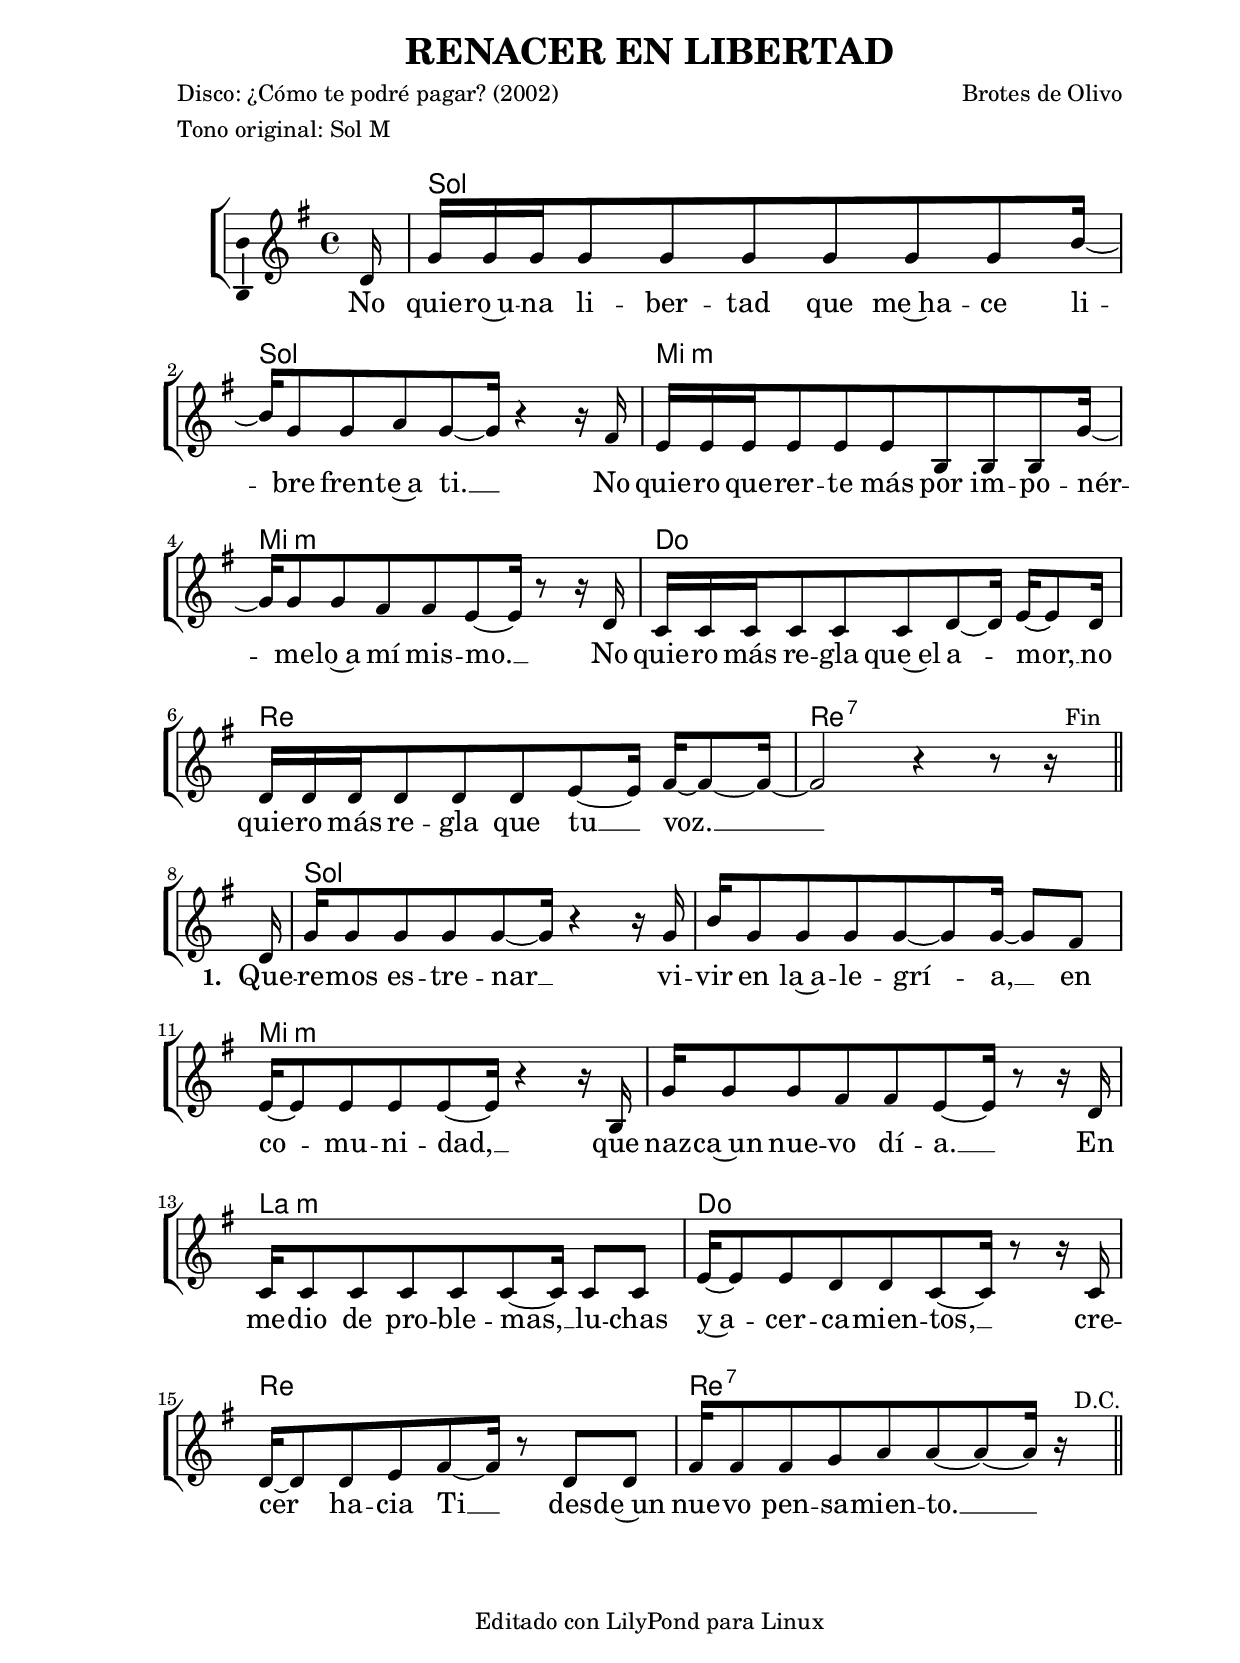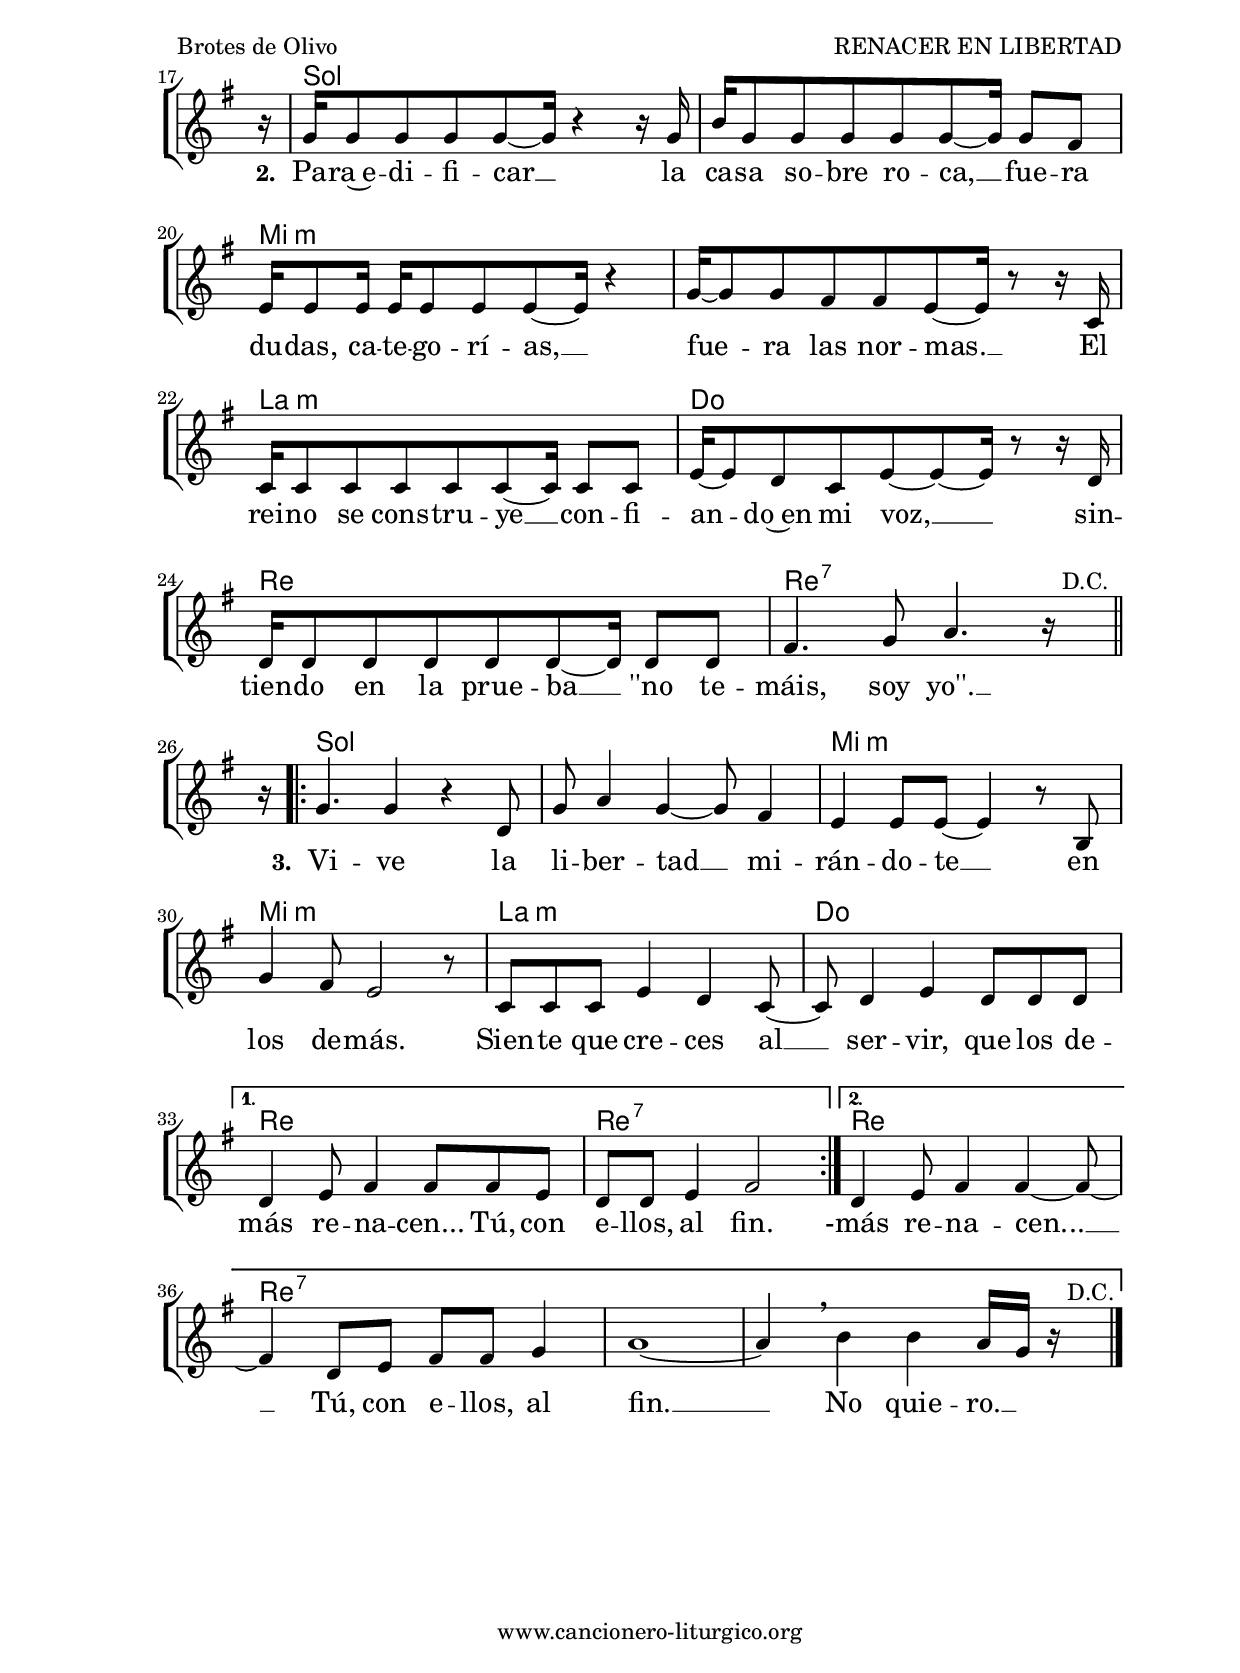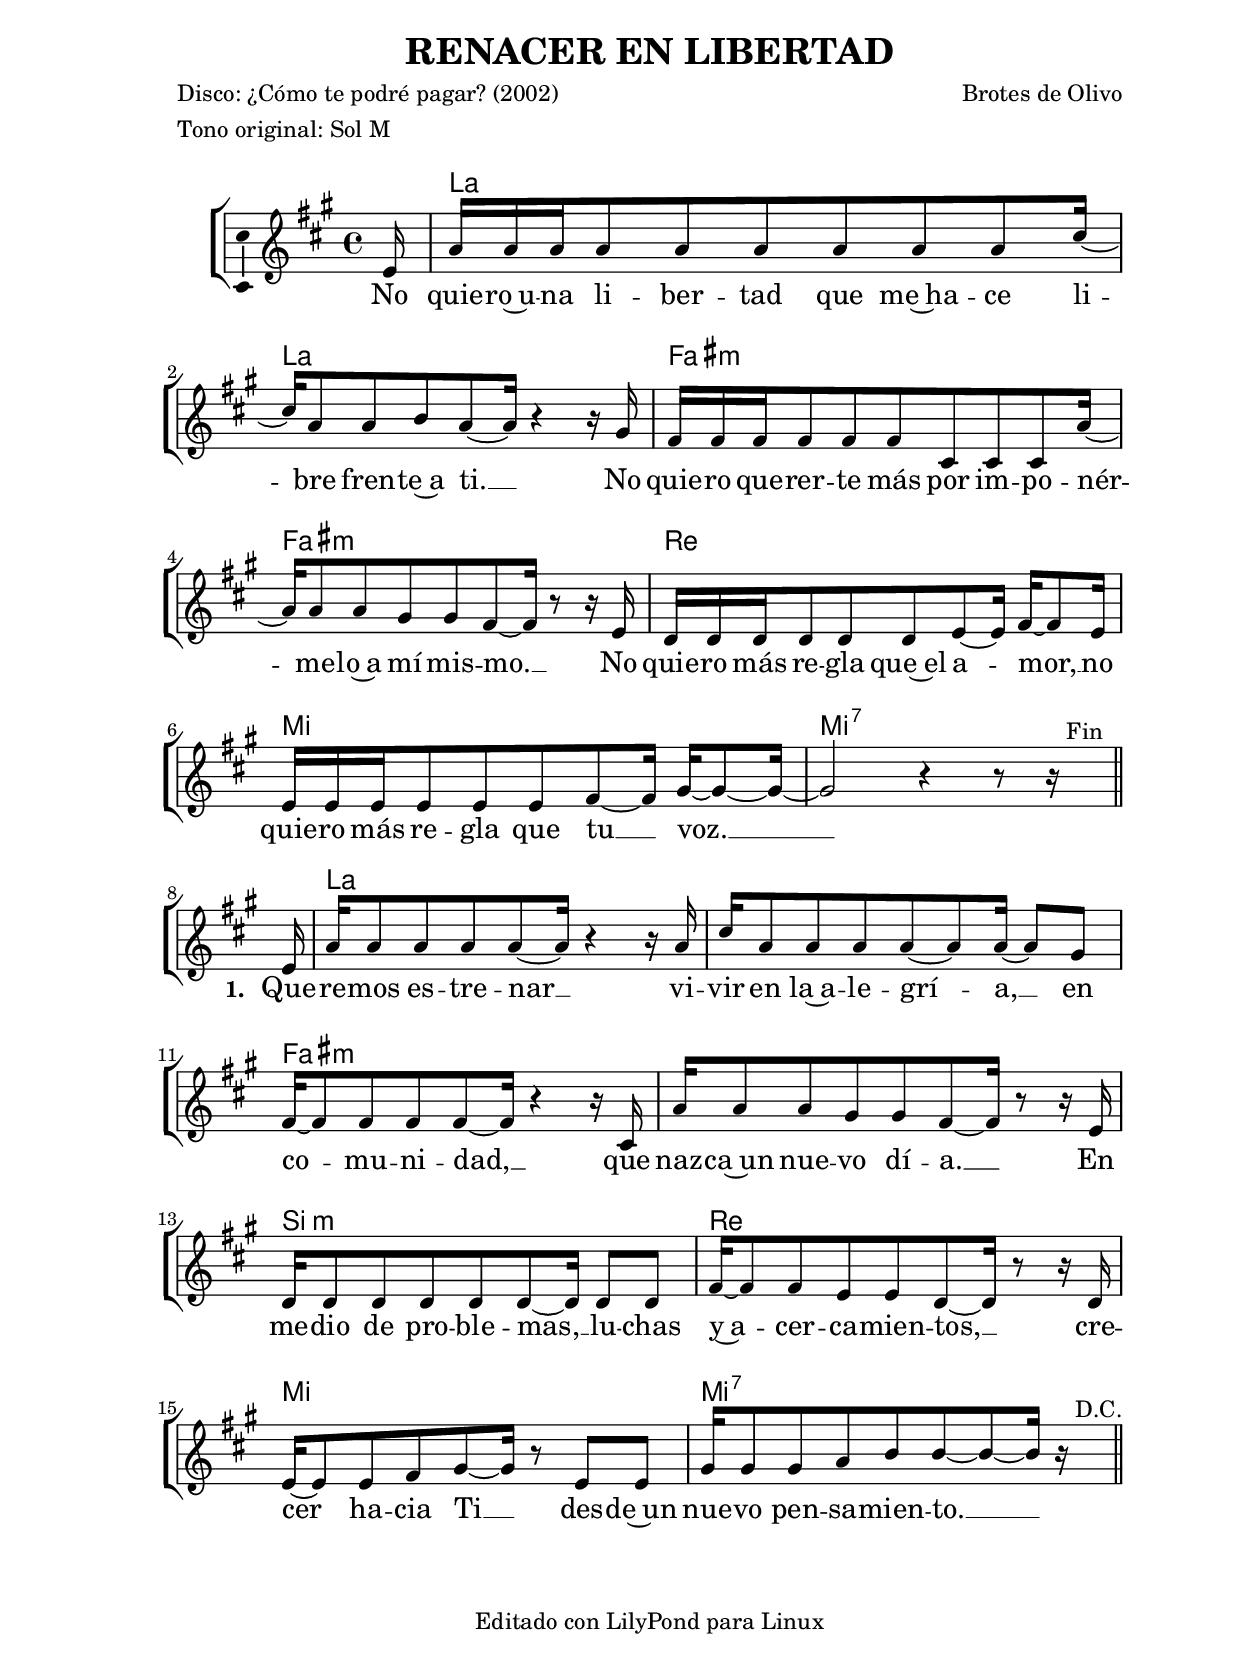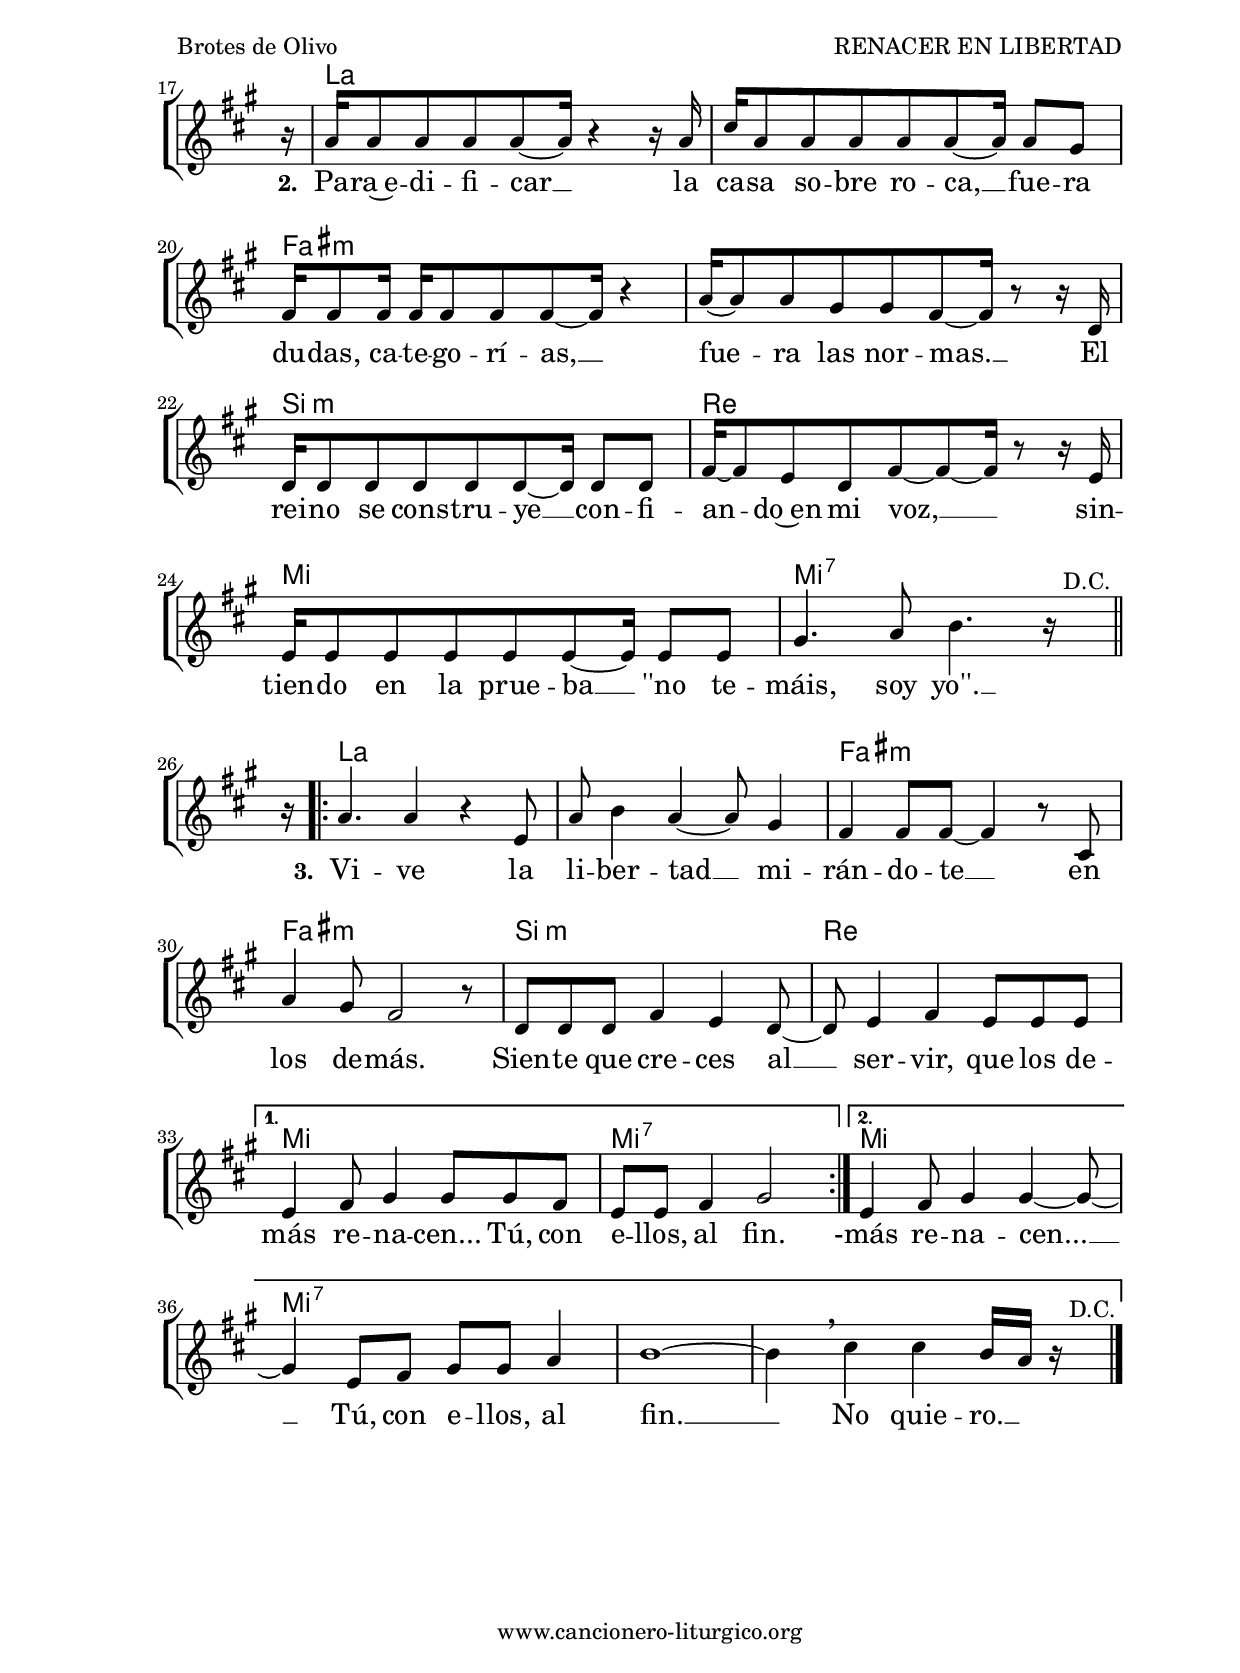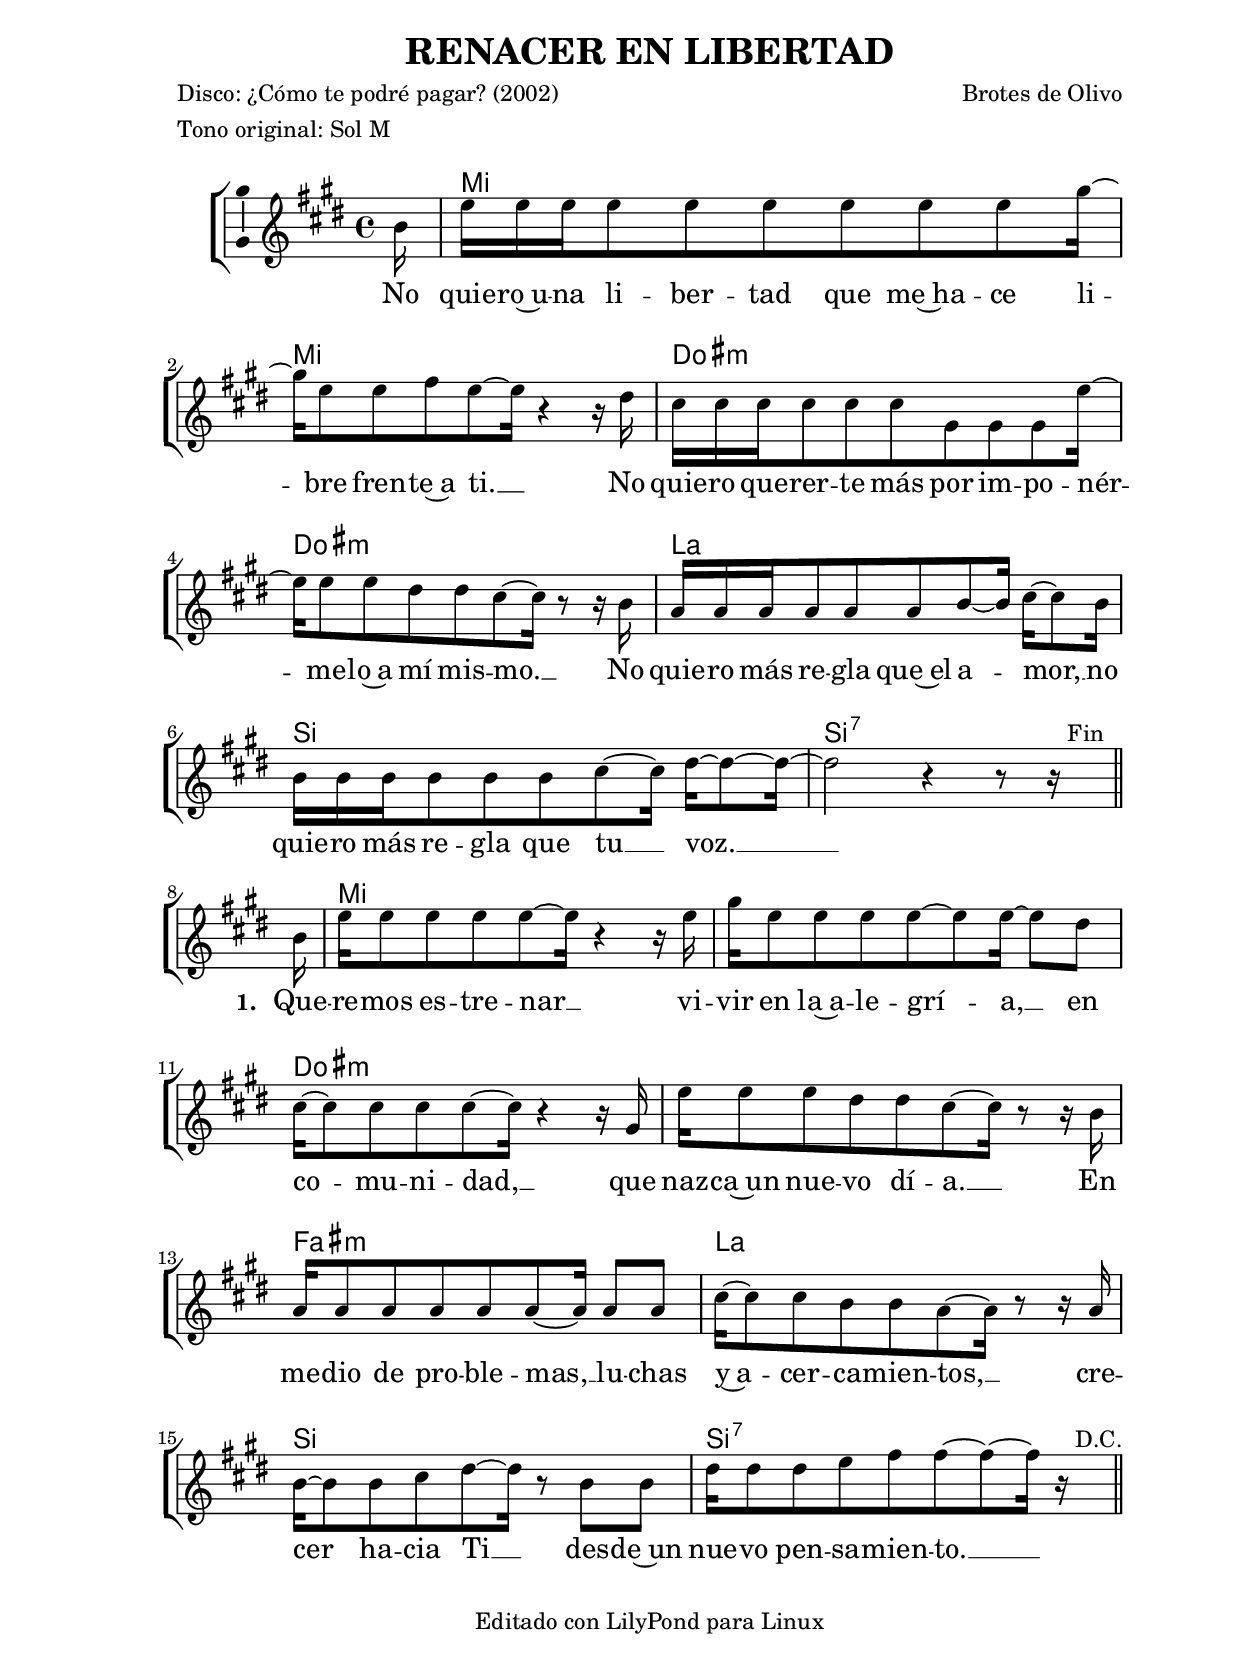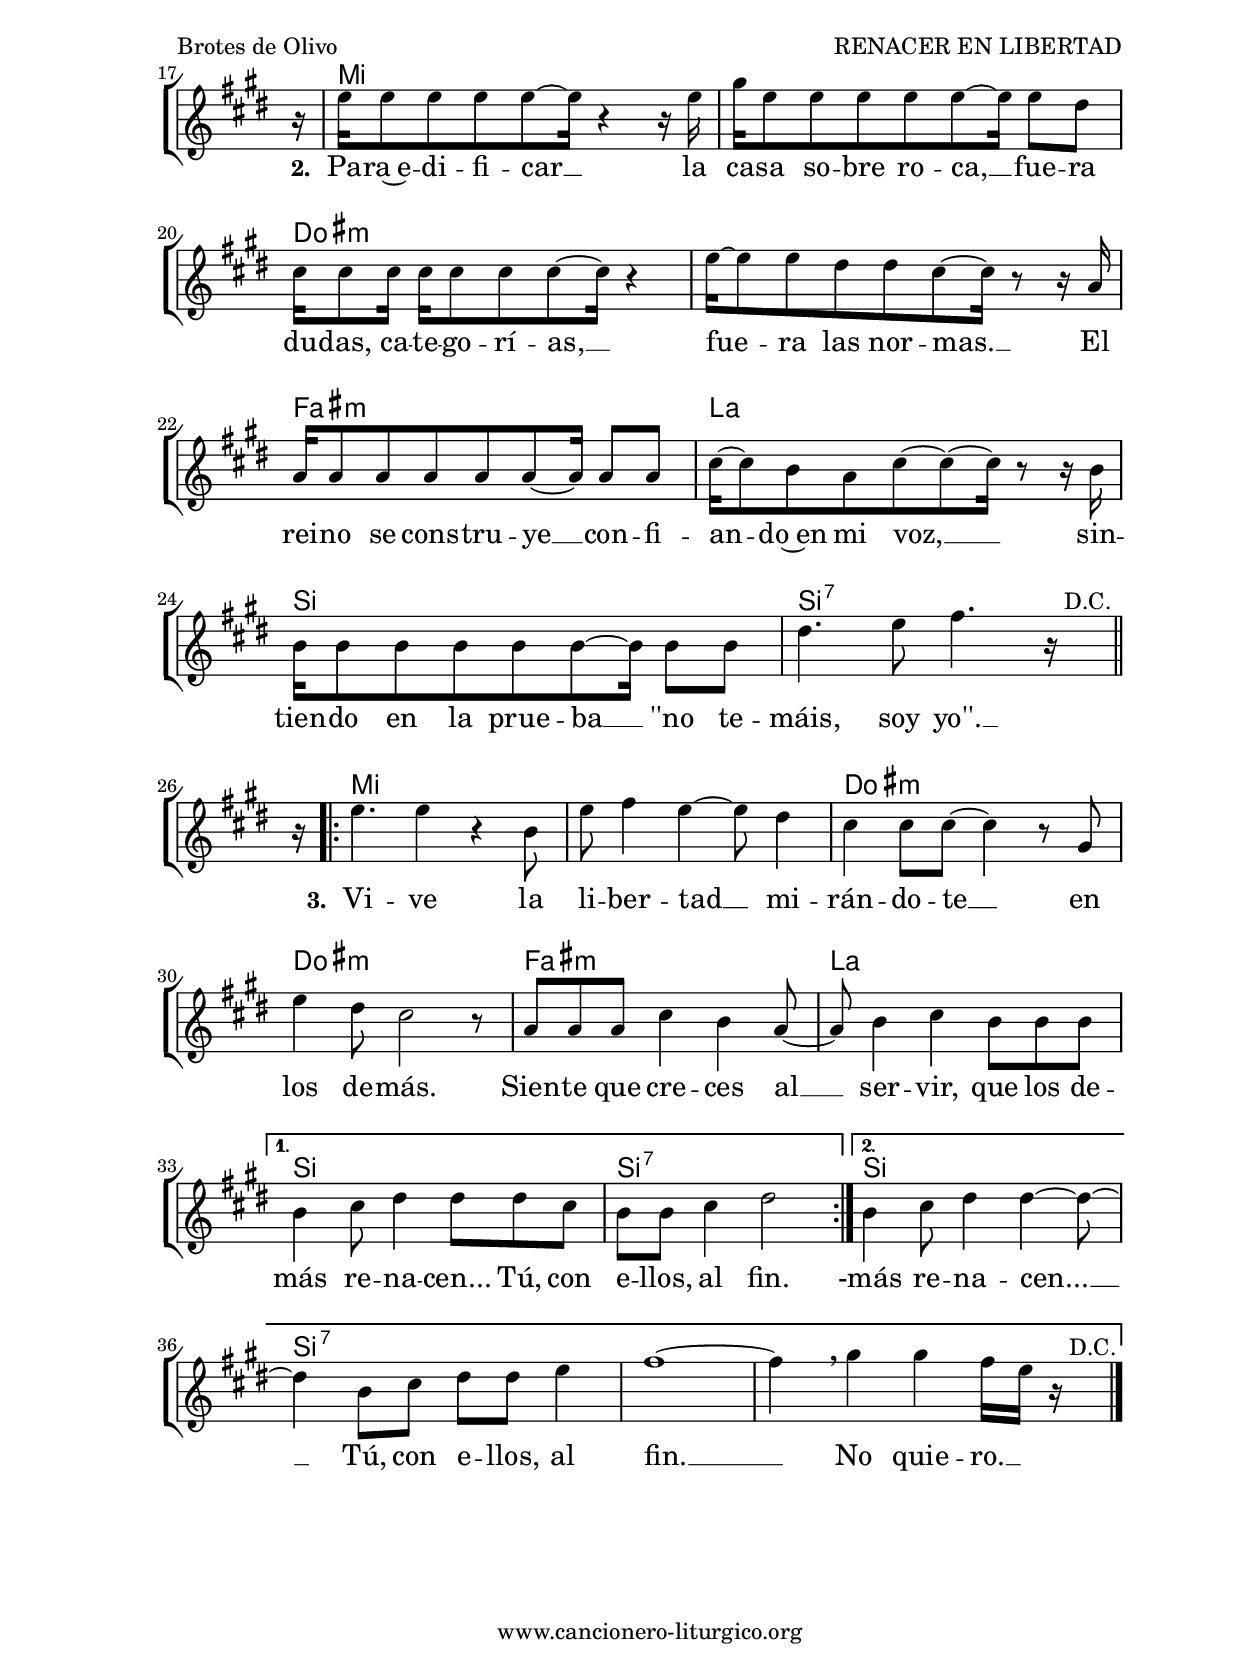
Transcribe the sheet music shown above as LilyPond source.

%
%para convertir .midi en .wav:
%timidity filename.midi -Ow -o finename.wav
%
%
%Para convertir de .wav a .mp3:
%lame -h -m j filename.wav
%
%
%para escuchar el midi:
%timidity nombrefichero.midi
%


%versión de lilypond para la que se ha escrito esta partitura:
\version "2.16.0"

	%Tamaño papel
	#(set-default-paper-size "a4")
	%Tamaño partitura
	#(set-global-staff-size 20)
	%No responde al pulsar sobre una nota
	#(ly:set-option 'point-and-click #f)

%parámetros del encabezamiento:
\header {
	title = "RENACER EN LIBERTAD"
	subtitle = ""
	composer = "Brotes de Olivo"
	poet = "Disco: ¿Cómo te podré pagar? (2002)"
	meter = "Tono original: Sol M"
	arranger = ""
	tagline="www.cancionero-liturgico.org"
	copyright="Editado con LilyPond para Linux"
	}

%parámetros asociados al papel:
\paper  {
	oddHeaderMarkup = \markup {\fill-line { \on-the-fly #not-first-page \fromproperty #'header:title \on-the-fly #not-first-page \fromproperty #'header:composer }}
	evenHeaderMarkup = \markup {\fill-line { \fromproperty #'header:composer \fromproperty #'header:title }}
	#(set-paper-size "a4")
	print-page-number = ##f
	first-page-number = 1
	print-first-page-number = ##f
%	head-separation = 3.0 \cm
	top-margin = 2.0 \cm
	bottom-margin = 0.5\cm
%%%	bottom-margin = -2.0\cm
	left-margin = 3.0 \cm
	line-width = 16.0 \cm 
	indent = 8\mm
	interscoreline = 2.\mm
	between-system-space = 15\mm
%	para que las partituras no llenen la hoja:
	ragged-bottom = ##t
%	idem para la última hoja:
	ragged-last-bottom = ##f
%	para que las partituras llenen el ancho del papel:
	ragged-last = ##f
	after-title-space = 2.5 \cm
page-count=2
system-count=16

	%Flexible Vertical Spacing
%	markup-markup-spacing =
%	#'((basic-distance . 15) (minimum-distance . 15) (padding . 3))
	markup-system-spacing =
	#'((basic-distance . 15) (minimum-distance . 15) (padding . 3))
	system-system-spacing =
	#'((basic-distance . 15) (minimum-distance . 15) (padding . 3))
	score-system-spacing =
	#'((basic-distance . 15) (minimum-distance . 15) (padding . 5))
%	top-system-spacing = % header
%	#'((basic-distance . 8) (minimum-distance . 0) (padding . 0))
%	top-markup-spacing =
%	#'((basic-distance . 20) (minimum-distance . 20) (padding . 0))
	last-bottom-spacing = % footer
	#'((basic-distance . 5) (minimum-distance . 5) (padding . 0))
%	score-markup-spacing =
%	#'((basic-distance . 16) (minimum-distance . 13) (padding . 0))

	}


%parámetros que afectan a toda la partitura:
global =  {
	%clave de sol (G):
	\clef G
	%armadura:
%	\transpose e d
	\key g \major
	\tempo 4=107
	\set Score.tempoHideNote = ##t
	}


acordes = {
	\italianChords
	\chordmode {
%	\transpose e d
{

%ESTRIBILLO
s16
g1 g e:m e:m c d d:7

%PRIMERA ESTROFA
s16
g1 g e:m e:m a:m c d d:7

%SEGUNDA ESTROFA
s16
g1 g e:m e:m a:m c d d:7

%TERCERA ESTROFA
s16
\repeat volta 2 {
g1 g e:m e:m a:m c
}
\alternative {
{
d1 d:7
}
{
d1 d:7 d:7 d:7
}
}

	}
	}
}


melodia = 
%	\transpose e d
{
	\relative c'{
	\time 4/4

%%%\phrasingSlurDashed

%ESTRIBILLO
%00:20, 00:53 y 01:27
\partial16
d16
g16 g g g8 g g g g g b16~
b16 g8 g a g~g16 r4 r16 fis16
e16 e e e8 e e b b b g'16~
g16 g8 g fis fis e~e16 r8 r16 d16
c16 c c c8 c c d~d16 e~e8 d16
d16 d d d8 d d e~e16 fis~fis8~fis16~
fis2 r4 r8 r16^"   Fin"

s16
\bar "||"
\break

%PRIMERA ESTROFA
%00:35
\partial16
d16
g16 g8 g g g~g16 r4 r16 g16
b16 g8 g g g~g g16~g8 fis8
e16~e8 e e e~e16 r4 r16 b16
g'16 g8 g fis fis e~e16 r8 r16 d16
c16 c8 c c c c~c16 c8 c
e16~e8 e d d c~c16 r8 r16 c16
d16~d8 d e fis~fis16 r8 d8 d
fis16 fis8 fis g a a~a~a16 r16^"   D.C."
s16

\bar "||"
\break
\pageBreak

%SEGUNDA ESTROFA
%01:10
\partial16
r16
g16 g8 g g g~g16 r4 r16 g16
b16 g8 g g g g~g16 g8 fis
e16 e8 e16 e e8 e e~e16 r4
g16~g8 g fis fis e~e16 r8 r16 c16
c16 c8 c c c c~c16 c8 c
e16~e8 d c e~e~e16 r8 r16 d16
d16 d8 d d d d~d16 d8 d
fis4. g8 a4. r16^"   D.C."
s16

\bar "||"
\break

%TERCERA ESTROFA
%01:43 y 02:02
\partial16
r16
\repeat volta 2 {
g4. g4 r4 d8
g8 a4 g4~g8 fis4
e4 e8 e~e4 r8 b8
g'4 fis8 e2 r8
c8 c c e4 d4 c8~
c8 d4 e d8 d d
}
\alternative {
{
d4 e8 fis4 fis8 fis e
d8 d e4 fis2
}
{
d4 e8 fis4 fis~fis8~
fis4 d8 e fis fis g4
a1~
a4 \breathe b4 b a16 g r16^"   D.C."
s16
}
}

\bar "|."
}
}



texto = \lyricmode {

No quie -- ro~u -- na li -- ber -- tad
que me~ha -- ce li -- bre fren -- te~a ti. __
No quie -- ro que -- rer -- te más
por im -- po -- nér -- me -- lo~a mí mis -- mo. __
No quie -- ro más re -- gla que~el a -- mor, __
no quie -- ro más re -- gla que tu __ voz. __

\set stanza =#"1. "
Que -- re -- mos es -- tre -- nar __
vi -- vir en la~a -- le -- grí -- a, __
en co -- mu -- ni -- dad, __
que naz -- ca~un nue -- vo dí -- a. __
En me -- dio de pro -- ble -- mas, __
lu -- chas y~a -- cer -- ca -- mien -- tos, __
cre -- cer ha -- cia Ti __
des -- de~un nue -- vo pen -- sa -- mien -- to. __

\set stanza =#"2. "
Pa -- ra~e -- di -- fi -- car __
la ca -- sa so -- bre ro -- ca, __
fue -- ra du -- das, ca -- te -- go -- rí -- as, __
fue -- ra las nor -- mas. __
El rei -- no se cons -- tru -- ye __
con -- fi -- an -- do~en mi voz, __
sin -- tien -- do en la prue -- ba __
''no te -- máis, soy yo''. __

\set stanza =#"3. "
Vi -- ve la li -- ber -- tad __
mi -- rán -- do -- te __ en los de -- más.
Sien -- te que cre -- ces al __ ser -- vir,
que los de -- más re -- na -- cen...
Tú, con e -- llos, al fin.
-más re -- na -- cen... __
Tú, con e -- llos, al fin. __

No quie -- ro. __

	}


acordesStaff = \context ChordNames = acordesStaff <<
	\set chordChanges = ##t
	\acordes
	>>


vozStaff = \context Voice = vozStaff
\with {\consists "Ambitus_engraver"}
<<
%	\set Staff.instrumentName = ""
%	\set Staff.shortInstrumentName = ""
%	\set Staff.midiInstrument = #"clarinet"
%	\set Staff.midiInstrument = #"cello"
%	\set Staff.midiInstrument = #"flute"
	\set Staff.midiInstrument = #"electric guitar (jazz)"
%	\set Staff.midiInstrument = #"english horn"
%	\set Staff.midiInstrument = #"violin"
%	\set Staff.midiInstrument = #"glockenspiel"
	\set Staff.midiMinimumVolume = #0.7
	\set Staff.midiMaximumVolume = #0.9
	\global
	\melodia
	>>

textoStaff = \context Lyrics = textoStaff <<
	\lyricsto vozStaff \texto
	>>


\book {
	\score {
		\context ChoirStaff {
			\override StaffGroup.SystemStartBracket #'collapse-height = #1
			\override Score.SystemStartBar #'collapse-height = #1
			<<
			\acordesStaff
			\vozStaff
			\textoStaff
			>>
			}
		\layout {
	    		\context {
				\Lyrics
				\override LyricText #'font-size = #2
				}
	   		 \context {
				\Score
				\override StaffSymbol #'staff-space = #(magstep +3)
				}
			}
		}
	\score {
		\unfoldRepeats
		\context ChoirStaff {
			<<
			\acordesStaff
			\vozStaff
			>>
			}
		\midi {
	  		\context {
	  			\Score
				tempoWholesPerMinute = #(ly:make-moment 70 4)
				}
			}
		}
	}



#(define output-suffix "C")
\book {
	\score {
		\context ChoirStaff {
			\override StaffGroup.SystemStartBracket #'collapse-height = #1
			\override Score.SystemStartBar #'collapse-height = #1
\transpose c d
			<<
			\acordesStaff
			\vozStaff
			\textoStaff
			>>
			}
		\layout {
	    		\context {
				\Lyrics
				\override LyricText #'font-size = #2
				}
	   		 \context {
				\Score
				\override StaffSymbol #'staff-space = #(magstep +3)
				}
			}
		}
	}

#(define output-suffix "S")
\book {
	\score {
		\context ChoirStaff {
			\override StaffGroup.SystemStartBracket #'collapse-height = #1
			\override Score.SystemStartBar #'collapse-height = #1
\transpose c a
			<<
			\acordesStaff
			\vozStaff
			\textoStaff
			>>
			}
		\layout {
	    		\context {
				\Lyrics
				\override LyricText #'font-size = #2
				}
	   		 \context {
				\Score
				\override StaffSymbol #'staff-space = #(magstep +3)
				}
			}
		}
	}


